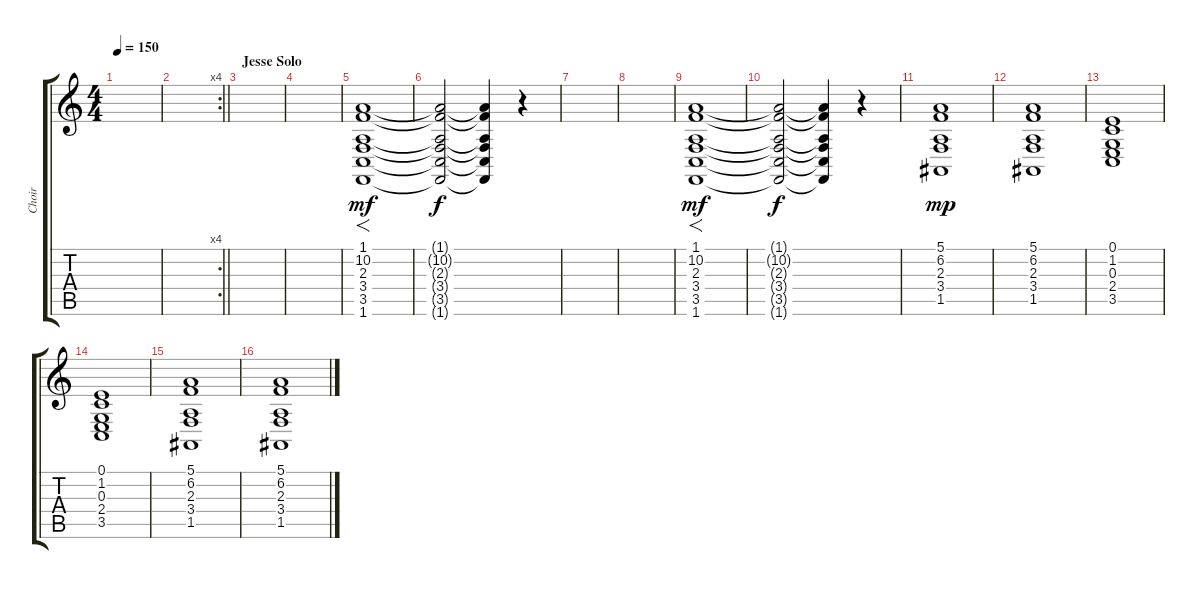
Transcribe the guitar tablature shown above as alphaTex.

\track ("Choir" "Choir") {instrument choiraahs}
\staff {score tabs}
\tuning (E4 B3 G3 D3 A2 E2) {hide}
\ts (4 4)
\tempo 150
\clef g2
\ks c
|
\rc 4
\barLineRight lightlight
|
\section ("" "Jesse Solo")
|
|
(1.1 10.2 2.3 3.4 3.5 1.6).1{f dy mf} |
(1.1{t} 10.2{t} 2.3{t} 3.4{t} 3.5{t} 1.6{t}).2{dy f} (1.1{t} 10.2{t} 2.3{t} 3.4{t} 3.5{t} 1.6{t}).4 r.4 |
|
|
(1.1 10.2 2.3 3.4 3.5 1.6).1{f dy mf} |
(1.1{t} 10.2{t} 2.3{t} 3.4{t} 3.5{t} 1.6{t}).2{dy f} (1.1{t} 10.2{t} 2.3{t} 3.4{t} 3.5{t} 1.6{t}).4 r.4 |
(5.1 6.2 2.3 3.4 1.5).1{dy mp} |
(5.1 6.2 2.3 3.4 1.5).1 |
(0.1 1.2 0.3 2.4 3.5).1 |
(0.1 1.2 0.3 2.4 3.5).1 |
(5.1 6.2 2.3 3.4 1.5).1 |
(5.1 6.2 2.3 3.4 1.5).1
